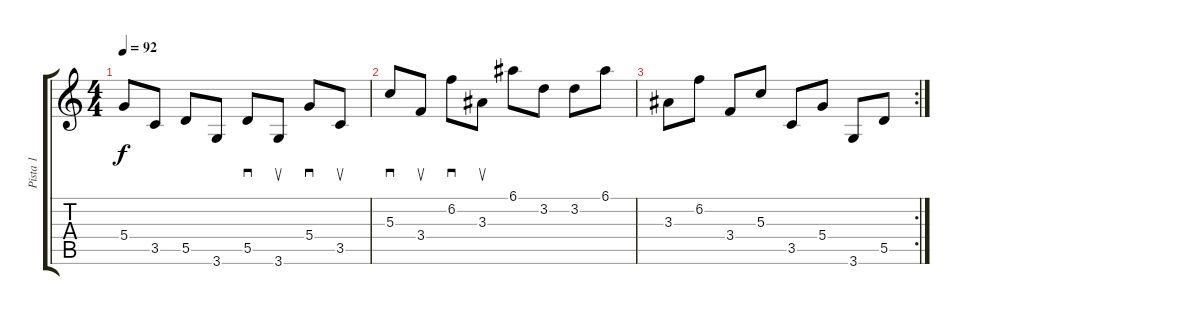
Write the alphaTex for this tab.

\track ("Pista 1" "Pista 1") {instrument acousticguitarsteel}
\staff {score tabs}
\tuning (E4 B3 G3 D3 A2 E2) {hide}
\ts (4 4)
\tempo 92
\clef g2
\ks c
5.4.8{dy f} 3.5.8 5.5.8 3.6.8 5.5.8{sd} 3.6.8{su} 5.4.8{sd} 3.5.8{su} |
5.3.8{sd} 3.4.8{su} 6.2.8{sd} 3.3.8{su} 6.1.8 3.2.8 3.2.8 6.1.8 |
\rc 2
3.3.8 6.2.8 3.4.8 5.3.8 3.5.8 5.4.8 3.6.8 5.5.8
